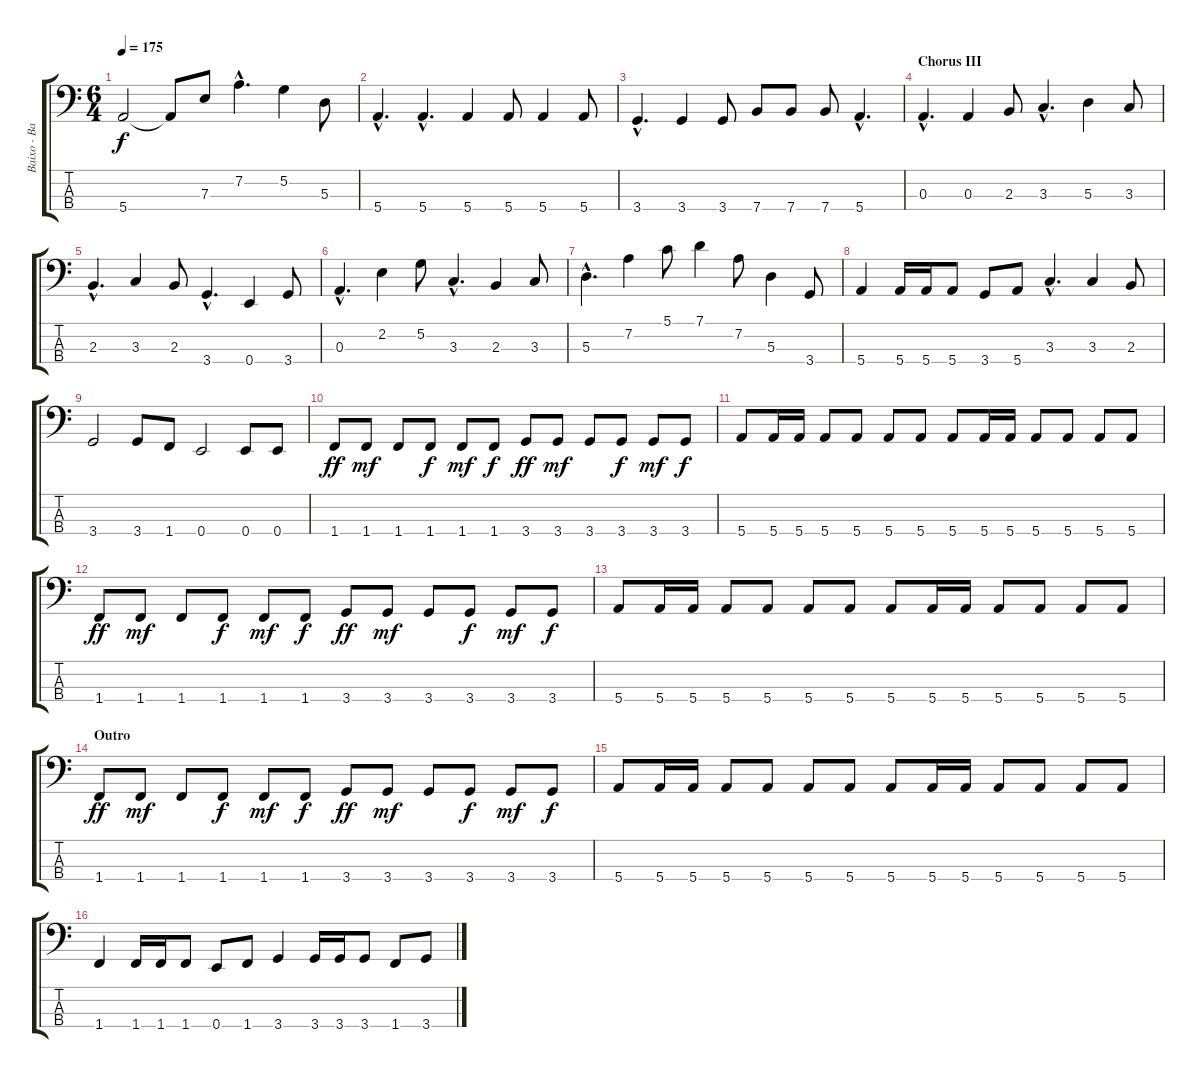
\track ("Baixo - Bass" "Baixo - Ba") {instrument electricbassfinger}
\staff {score tabs}
\tuning (G2 D2 A1 E1) {hide}
\ts (6 4)
\tempo 175
\clef f4
\ks c
5.4.2{dy f} 5.4{t}.8 7.3.8 7.2{hac}.4{d} 5.2.4 5.3.8 |
5.4{hac}.4{d} 5.4{hac}.4{d} 5.4.4 5.4.8 5.4.4 5.4.8 |
3.4{hac}.4{d} 3.4.4 3.4.8 7.4.8 7.4.8 7.4.8 5.4{hac}.4{d} |
\section ("" "Chorus III")
0.3{hac}.4{d} 0.3.4 2.3.8 3.3{hac}.4{d} 5.3.4 3.3.8 |
2.3{hac}.4{d} 3.3.4 2.3.8 3.4{hac}.4{d} 0.4.4 3.4.8 |
0.3{hac}.4{d} 2.2.4 5.2.8 3.3{hac}.4{d} 2.3.4 3.3.8 |
5.3{hac}.4{d} 7.2.4 5.1.8 7.1.4 7.2.8 5.3.4 3.4.8 |
5.4.4 5.4.16 5.4.16 5.4.8 3.4.8 5.4.8 3.3{hac}.4{d} 3.3.4 2.3.8 |
3.4.2 3.4.8 1.4.8 0.4.2 0.4.8 0.4.8 |
1.4.8{dy ff} 1.4.8{dy mf} 1.4.8 1.4.8{dy f} 1.4.8{dy mf} 1.4.8{dy f} 3.4.8{dy ff} 3.4.8{dy mf} 3.4.8 3.4.8{dy f} 3.4.8{dy mf} 3.4.8{dy f} |
5.4.8 5.4.16 5.4.16 5.4.8 5.4.8 5.4.8 5.4.8 5.4.8 5.4.16 5.4.16 5.4.8 5.4.8 5.4.8 5.4.8 |
1.4.8{dy ff} 1.4.8{dy mf} 1.4.8 1.4.8{dy f} 1.4.8{dy mf} 1.4.8{dy f} 3.4.8{dy ff} 3.4.8{dy mf} 3.4.8 3.4.8{dy f} 3.4.8{dy mf} 3.4.8{dy f} |
5.4.8 5.4.16 5.4.16 5.4.8 5.4.8 5.4.8 5.4.8 5.4.8 5.4.16 5.4.16 5.4.8 5.4.8 5.4.8 5.4.8 |
\section ("" "Outro")
1.4.8{dy ff} 1.4.8{dy mf} 1.4.8 1.4.8{dy f} 1.4.8{dy mf} 1.4.8{dy f} 3.4.8{dy ff} 3.4.8{dy mf} 3.4.8 3.4.8{dy f} 3.4.8{dy mf} 3.4.8{dy f} |
5.4.8 5.4.16 5.4.16 5.4.8 5.4.8 5.4.8 5.4.8 5.4.8 5.4.16 5.4.16 5.4.8 5.4.8 5.4.8 5.4.8 |
1.4.4 1.4.16 1.4.16 1.4.8 0.4.8 1.4.8 3.4.4 3.4.16 3.4.16 3.4.8 1.4.8 3.4.8
